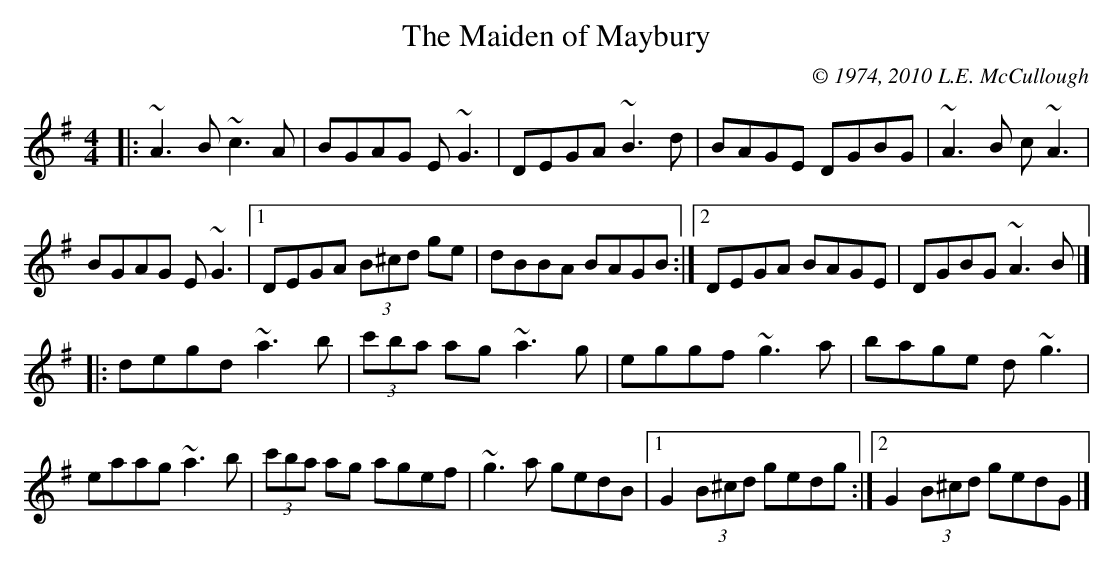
X:1
T:The Maiden of Maybury
C:© 1974, 2010 L.E. McCullough
M:4/4
L:1/8
K:Ador
|:~A3B ~c3A|BGAG E~G3|DEGA ~B3d|BAGE DGBG|~A3B c~A3|
BGAG E~G3|1 DEGA (3B^cd ge|dBBA BAGB:|2 DEGA BAGE|DGBG ~A3B|]
|:degd ~a3b|(3c'ba ag ~a3g|eggf ~g3a|bage d~g3|
eaag ~a3b|(3c'ba ag agef|~g3a gedB|1 G2 (3B^cd gedg:|2 G2 (3B^cd gedG|]
